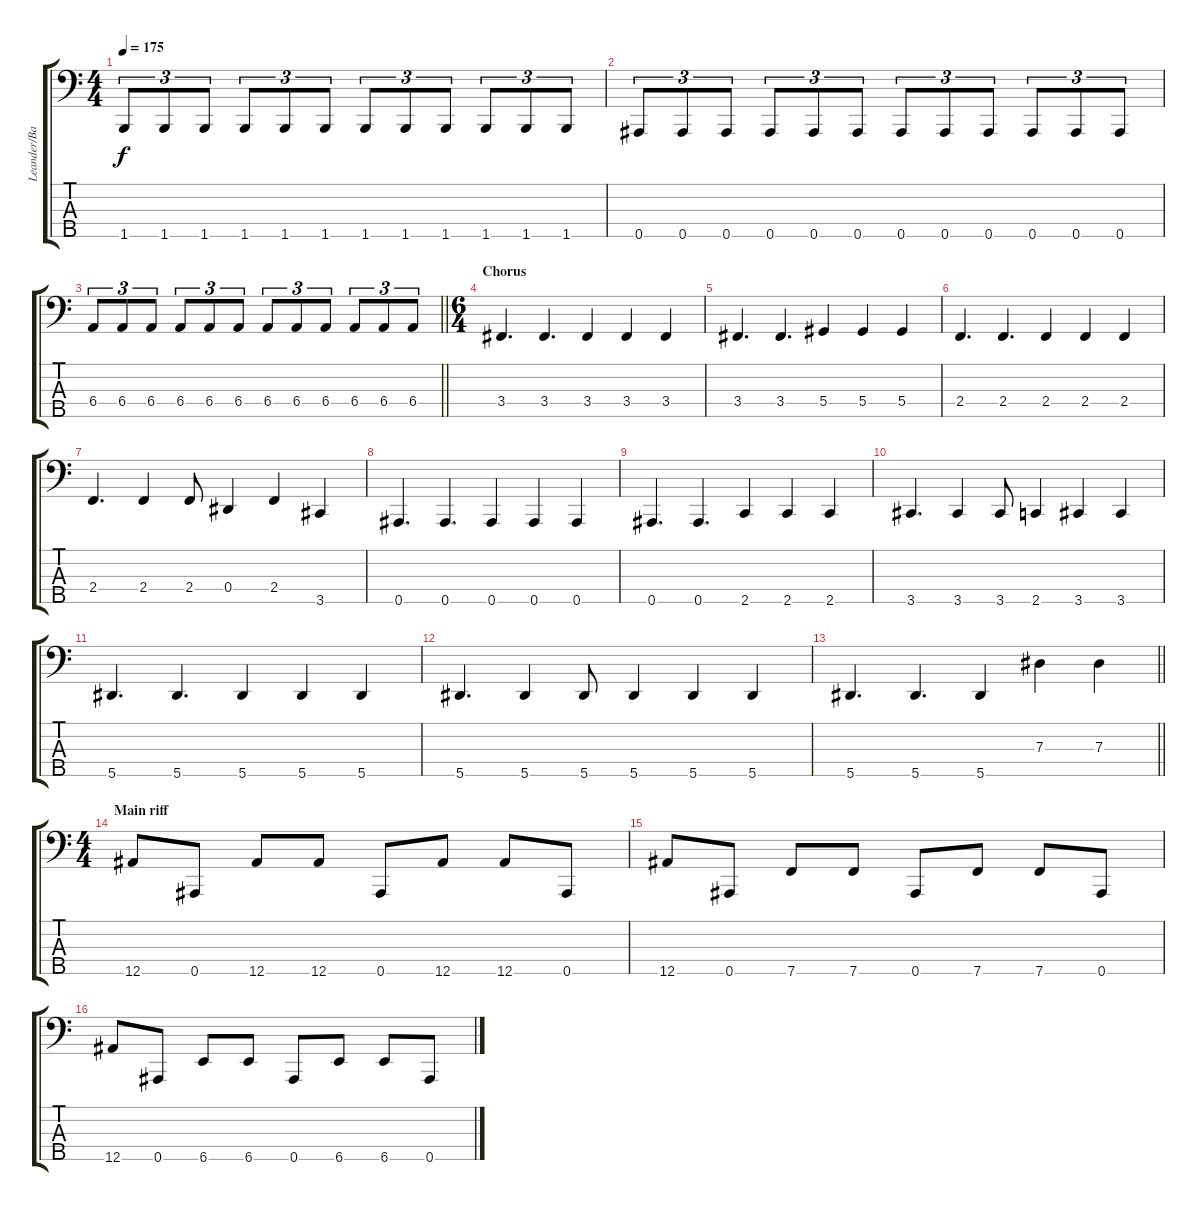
\track ("Leander/Bass" "Leander/Ba") {instrument electricbasspick}
\staff {score tabs}
\tuning (Gb2 Db2 Ab1 Eb1 Bb0) {hide}
\ts (4 4)
\tempo 175
\clef f4
\ks c
1.5.8{tu (3 2) dy f} 1.5.8{tu (3 2)} 1.5.8{tu (3 2)} 1.5.8{tu (3 2)} 1.5.8{tu (3 2)} 1.5.8{tu (3 2)} 1.5.8{tu (3 2)} 1.5.8{tu (3 2)} 1.5.8{tu (3 2)} 1.5.8{tu (3 2)} 1.5.8{tu (3 2)} 1.5.8{tu (3 2)} |
0.5.8{tu (3 2)} 0.5.8{tu (3 2)} 0.5.8{tu (3 2)} 0.5.8{tu (3 2)} 0.5.8{tu (3 2)} 0.5.8{tu (3 2)} 0.5.8{tu (3 2)} 0.5.8{tu (3 2)} 0.5.8{tu (3 2)} 0.5.8{tu (3 2)} 0.5.8{tu (3 2)} 0.5.8{tu (3 2)} |
\barLineRight lightlight
6.4.8{tu (3 2)} 6.4.8{tu (3 2)} 6.4.8{tu (3 2)} 6.4.8{tu (3 2)} 6.4.8{tu (3 2)} 6.4.8{tu (3 2)} 6.4.8{tu (3 2)} 6.4.8{tu (3 2)} 6.4.8{tu (3 2)} 6.4.8{tu (3 2)} 6.4.8{tu (3 2)} 6.4.8{tu (3 2)} |
\ts (6 4)
\section ("" "Chorus")
3.4.4{d} 3.4.4{d} 3.4.4 3.4.4 3.4.4 |
3.4.4{d} 3.4.4{d} 5.4.4 5.4.4 5.4.4 |
2.4.4{d} 2.4.4{d} 2.4.4 2.4.4 2.4.4 |
2.4.4{d} 2.4.4 2.4.8 0.4.4 2.4.4 3.5.4 |
0.5.4{d} 0.5.4{d} 0.5.4 0.5.4 0.5.4 |
0.5.4{d} 0.5.4{d} 2.5.4 2.5.4 2.5.4 |
3.5.4{d} 3.5.4 3.5.8 2.5.4 3.5.4 3.5.4 |
5.5.4{d} 5.5.4{d} 5.5.4 5.5.4 5.5.4 |
5.5.4{d} 5.5.4 5.5.8 5.5.4 5.5.4 5.5.4 |
\barLineRight lightlight
5.5.4{d} 5.5.4{d} 5.5.4 7.3.4 7.3.4 |
\ts (4 4)
\section ("" "Main riff")
12.5.8 0.5.8 12.5.8 12.5.8 0.5.8 12.5.8 12.5.8 0.5.8 |
12.5.8 0.5.8 7.5.8 7.5.8 0.5.8 7.5.8 7.5.8 0.5.8 |
12.5.8 0.5.8 6.5.8 6.5.8 0.5.8 6.5.8 6.5.8 0.5.8
